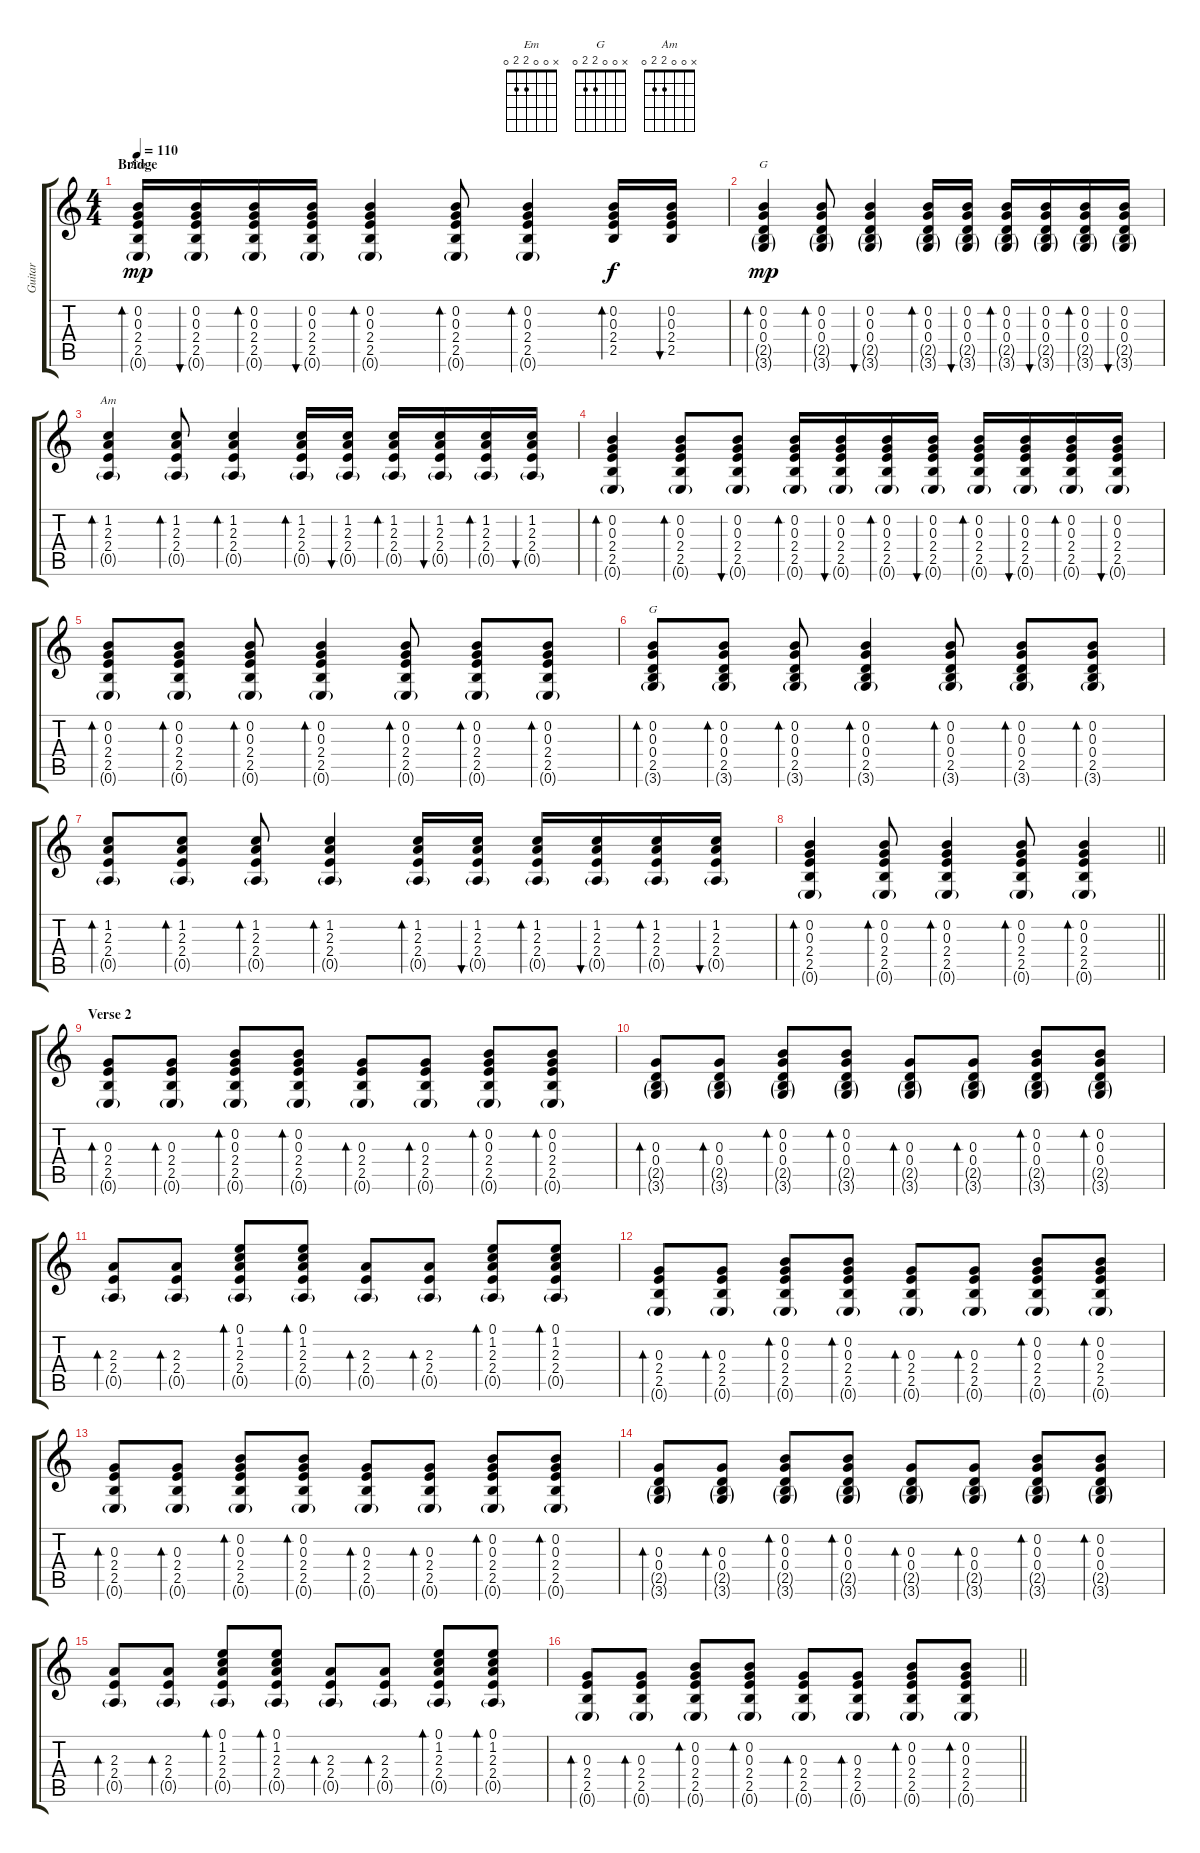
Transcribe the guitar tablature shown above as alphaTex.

\track ("Guitar" "Guitar") {instrument acousticguitarsteel}
\staff {score tabs}
\tuning (E4 B3 G3 D3 A2 E2) {hide}
\chord ("Em" x 0 0 2 2 0)
\chord ("G" x 0 0 0 2 3)
\chord ("Am" x 0 0 2 2 0)
\chord ("G" x 0 0 2 2 0)
\ts (4 4)
\section ("" "Bridge")
\tempo 110
\clef g2
\ks c
(0.2 0.3 2.4 2.5 0.6{g}).16{bd 30 ch "Em" dy mp} (0.2 0.3 2.4 2.5 0.6{g}).16{bu 30} (0.2 0.3 2.4 2.5 0.6{g}).16{bd 30} (0.2 0.3 2.4 2.5 0.6{g}).16{bu 30} (0.2 0.3 2.4 2.5 0.6{g}).4{bd 30} (0.2 0.3 2.4 2.5 0.6{g}).8{bd 30} (0.2 0.3 2.4 2.5 0.6{g}).4{bd 30} (0.2 0.3 2.4 2.5).16{bd 30 dy f} (0.2 0.3 2.4 2.5).16{bu 30} |
(0.2 0.3 0.4 2.5{g} 3.6{g}).4{bd 30 ch "G" dy mp} (0.2 0.3 0.4 2.5{g} 3.6{g}).8{bd 30} (0.2 0.3 0.4 2.5{g} 3.6{g}).4{bu 30} (0.2 0.3 0.4 2.5{g} 3.6{g}).16{bd 30} (0.2 0.3 0.4 2.5{g} 3.6{g}).16{bu 30} (0.2 0.3 0.4 2.5{g} 3.6{g}).16{bd 30} (0.2 0.3 0.4 2.5{g} 3.6{g}).16{bu 30} (0.2 0.3 0.4 2.5{g} 3.6{g}).16{bd 30} (0.2 0.3 0.4 2.5{g} 3.6{g}).16{bu 30} |
(1.2 2.3 2.4 0.5{g}).4{bd 30 ch "Am"} (1.2 2.3 2.4 0.5{g}).8{bd 30} (1.2 2.3 2.4 0.5{g}).4{bd 30} (1.2 2.3 2.4 0.5{g}).16{bd 30} (1.2 2.3 2.4 0.5{g}).16{bu 30} (1.2 2.3 2.4 0.5{g}).16{bd 30} (1.2 2.3 2.4 0.5{g}).16{bu 30} (1.2 2.3 2.4 0.5{g}).16{bd 30} (1.2 2.3 2.4 0.5{g}).16{bu 30} |
(0.2 0.3 2.4 2.5 0.6{g}).4{bd 30} (0.2 0.3 2.4 2.5 0.6{g}).8{bd 30} (0.2 0.3 2.4 2.5 0.6{g}).8{bu 30} (0.2 0.3 2.4 2.5 0.6{g}).16{bd 30} (0.2 0.3 2.4 2.5 0.6{g}).16{bu 30} (0.2 0.3 2.4 2.5 0.6{g}).16{bd 30} (0.2 0.3 2.4 2.5 0.6{g}).16{bu 30} (0.2 0.3 2.4 2.5 0.6{g}).16{bd 30} (0.2 0.3 2.4 2.5 0.6{g}).16{bu 30} (0.2 0.3 2.4 2.5 0.6{g}).16{bd 30} (0.2 0.3 2.4 2.5 0.6{g}).16{bu 30} |
(0.2 0.3 2.4 2.5 0.6{g}).8{bd 30} (0.2 0.3 2.4 2.5 0.6{g}).8{bd 30} (0.2 0.3 2.4 2.5 0.6{g}).8{bd 30} (0.2 0.3 2.4 2.5 0.6{g}).4{bd 30} (0.2 0.3 2.4 2.5 0.6{g}).8{bd 30} (0.2 0.3 2.4 2.5 0.6{g}).8{bd 30} (0.2 0.3 2.4 2.5 0.6{g}).8{bd 30} |
(0.2 0.3 0.4 2.5 3.6{g}).8{bd 30 ch "G"} (0.2 0.3 0.4 2.5 3.6{g}).8{bd 30} (0.2 0.3 0.4 2.5 3.6{g}).8{bd 30} (0.2 0.3 0.4 2.5 3.6{g}).4{bd 30} (0.2 0.3 0.4 2.5 3.6{g}).8{bd 30} (0.2 0.3 0.4 2.5 3.6{g}).8{bd 30} (0.2 0.3 0.4 2.5 3.6{g}).8{bd 30} |
(1.2 2.3 2.4 0.5{g}).8{bd 30} (1.2 2.3 2.4 0.5{g}).8{bd 30} (1.2 2.3 2.4 0.5{g}).8{bd 30} (1.2 2.3 2.4 0.5{g}).4{bd 30} (1.2 2.3 2.4 0.5{g}).16{bd 30} (1.2 2.3 2.4 0.5{g}).16{bu 30} (1.2 2.3 2.4 0.5{g}).16{bd 30} (1.2 2.3 2.4 0.5{g}).16{bu 30} (1.2 2.3 2.4 0.5{g}).16{bd 30} (1.2 2.3 2.4 0.5{g}).16{bu 30} |
\barLineRight lightlight
(0.2 0.3 2.4 2.5 0.6{g}).4{bd 30} (0.2 0.3 2.4 2.5 0.6{g}).8{bd 30} (0.2 0.3 2.4 2.5 0.6{g}).4{bd 30} (0.2 0.3 2.4 2.5 0.6{g}).8{bd 30} (0.2 0.3 2.4 2.5 0.6{g}).4{bd 30} |
\section ("" "Verse 2")
(0.3 2.4 2.5 0.6{g}).8{bd 30} (0.3 2.4 2.5 0.6{g}).8{bd 30} (0.2 0.3 2.4 2.5 0.6{g}).8{bd 30} (0.2 0.3 2.4 2.5 0.6{g}).8{bd 30} (0.3 2.4 2.5 0.6{g}).8{bd 30} (0.3 2.4 2.5 0.6{g}).8{bd 30} (0.2 0.3 2.4 2.5 0.6{g}).8{bd 30} (0.2 0.3 2.4 2.5 0.6{g}).8{bd 30} |
(0.3 0.4 2.5{g} 3.6{g}).8{bd 30} (0.3 0.4 2.5{g} 3.6{g}).8{bd 30} (0.2 0.3 0.4 2.5{g} 3.6{g}).8{bd 30} (0.2 0.3 0.4 2.5{g} 3.6{g}).8{bd 30} (0.3 0.4 2.5{g} 3.6{g}).8{bd 30} (0.3 0.4 2.5{g} 3.6{g}).8{bd 30} (0.2 0.3 0.4 2.5{g} 3.6{g}).8{bd 30} (0.2 0.3 0.4 2.5{g} 3.6{g}).8{bd 30} |
(2.3 2.4 0.5{g}).8{bd 30} (2.3 2.4 0.5{g}).8{bd 30} (0.1 1.2 2.3 2.4 0.5{g}).8{bd 30} (0.1 1.2 2.3 2.4 0.5{g}).8{bd 30} (2.3 2.4 0.5{g}).8{bd 30} (2.3 2.4 0.5{g}).8{bd 30} (0.1 1.2 2.3 2.4 0.5{g}).8{bd 30} (0.1 1.2 2.3 2.4 0.5{g}).8{bd 30} |
(0.3 2.4 2.5 0.6{g}).8{bd 30} (0.3 2.4 2.5 0.6{g}).8{bd 30} (0.2 0.3 2.4 2.5 0.6{g}).8{bd 30} (0.2 0.3 2.4 2.5 0.6{g}).8{bd 30} (0.3 2.4 2.5 0.6{g}).8{bd 30} (0.3 2.4 2.5 0.6{g}).8{bd 30} (0.2 0.3 2.4 2.5 0.6{g}).8{bd 30} (0.2 0.3 2.4 2.5 0.6{g}).8{bd 30} |
(0.3 2.4 2.5 0.6{g}).8{bd 30} (0.3 2.4 2.5 0.6{g}).8{bd 30} (0.2 0.3 2.4 2.5 0.6{g}).8{bd 30} (0.2 0.3 2.4 2.5 0.6{g}).8{bd 30} (0.3 2.4 2.5 0.6{g}).8{bd 30} (0.3 2.4 2.5 0.6{g}).8{bd 30} (0.2 0.3 2.4 2.5 0.6{g}).8{bd 30} (0.2 0.3 2.4 2.5 0.6{g}).8{bd 30} |
(0.3 0.4 2.5{g} 3.6{g}).8{bd 30} (0.3 0.4 2.5{g} 3.6{g}).8{bd 30} (0.2 0.3 0.4 2.5{g} 3.6{g}).8{bd 30} (0.2 0.3 0.4 2.5{g} 3.6{g}).8{bd 30} (0.3 0.4 2.5{g} 3.6{g}).8{bd 30} (0.3 0.4 2.5{g} 3.6{g}).8{bd 30} (0.2 0.3 0.4 2.5{g} 3.6{g}).8{bd 30} (0.2 0.3 0.4 2.5{g} 3.6{g}).8{bd 30} |
(2.3 2.4 0.5{g}).8{bd 30} (2.3 2.4 0.5{g}).8{bd 30} (0.1 1.2 2.3 2.4 0.5{g}).8{bd 30} (0.1 1.2 2.3 2.4 0.5{g}).8{bd 30} (2.3 2.4 0.5{g}).8{bd 30} (2.3 2.4 0.5{g}).8{bd 30} (0.1 1.2 2.3 2.4 0.5{g}).8{bd 30} (0.1 1.2 2.3 2.4 0.5{g}).8{bd 30} |
\barLineRight lightlight
(0.3 2.4 2.5 0.6{g}).8{bd 30} (0.3 2.4 2.5 0.6{g}).8{bd 30} (0.2 0.3 2.4 2.5 0.6{g}).8{bd 30} (0.2 0.3 2.4 2.5 0.6{g}).8{bd 30} (0.3 2.4 2.5 0.6{g}).8{bd 30} (0.3 2.4 2.5 0.6{g}).8{bd 30} (0.2 0.3 2.4 2.5 0.6{g}).8{bd 30} (0.2 0.3 2.4 2.5 0.6{g}).8{bd 30}
